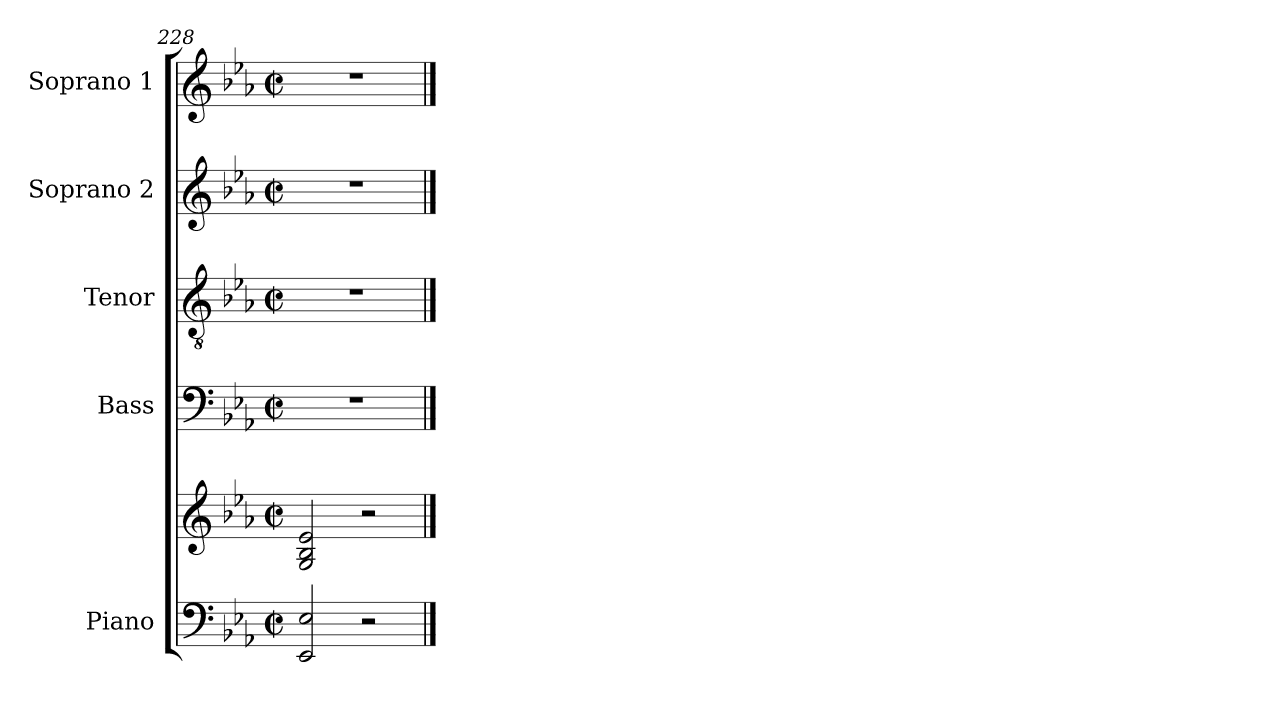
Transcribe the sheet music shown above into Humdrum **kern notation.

**kern	**kern	**kern	**kern	**kern	**kern
*part5	*part5	*part4	*part3	*part2	*part1
*staff6	*staff5	*staff4	*staff3	*staff2	*staff1
*I"Piano	*	*I"Bass	*I"Tenor	*I"Soprano 2	*I"Soprano 1
*I'Pno.	*	*I'Bas.	*I'Tén.	*I'Sop.	*
*clefF4	*clefG2	*clefF4	*clefGv2	*clefG2	*clefG2
*k[b-e-a-]	*k[b-e-a-]	*k[b-e-a-]	*k[b-e-a-]	*k[b-e-a-]	*k[b-e-a-]
*E-:	*E-:	*E-:	*E-:	*E-:	*E-:
*M2/2	*M2/2	*M2/2	*M2/2	*M2/2	*M2/2
*met(c|)	*met(c|)	*met(c|)	*met(c|)	*met(c|)	*met(c|)
=228	=228	=228	=228	=228	=228
2EE-/ 2E-/	2G/ 2B-/ 2e-/	1r	1r	1r	1r
2r	2r	.	.	.	.
==	==	==	==	==	==
*-	*-	*-	*-	*-	*-
